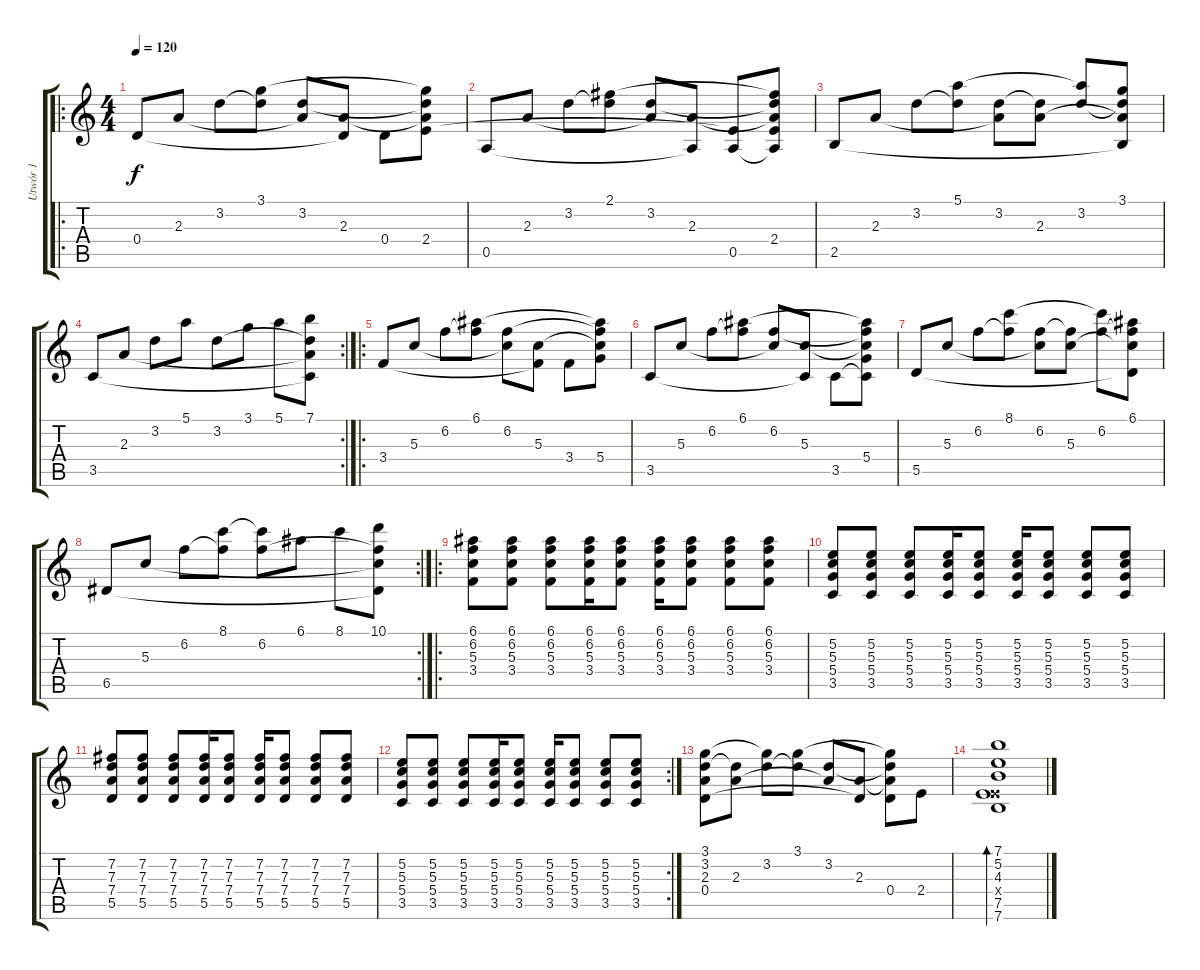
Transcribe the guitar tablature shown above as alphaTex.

\track ("Utwór 1" "Utwór 1") {instrument acousticguitarsteel}
\staff {score tabs}
\tuning (E4 B3 G3 D3 A2 E2) {hide}
\ro
\ts (4 4)
\tempo 120
\clef g2
\ks c
0.4.8{dy f instrument acousticguitarsteel} 2.3.8 3.2.8 (3.1 3.2{t}).8 (3.2 2.3{t}).8 (2.3 0.4{t}).8 0.4.8 (3.1{t} 3.2{t} 2.3{t} 2.4).8 |
0.5.8 2.3.8 3.2.8 (2.1 3.2{t}).8 (3.2 2.3{t}).8 (2.3 0.5{t}).8 (2.4{t} 0.5).8 (2.1{t} 3.2{t} 2.3{t} 2.4 0.5{t}).8 |
2.5.8 2.3.8 3.2.8 (5.1 3.2{t}).8 (3.2 2.3{t}).8 (3.2{t} 2.3).8 (5.1{t} 3.2).8 (3.1 3.2{t} 2.3{t} 2.5{t}).8 |
\rc 2
3.5.8 2.3.8 3.2.8 5.1.8 3.2.8 3.1.8 5.1.8 (7.1 3.2{t} 2.3{t} 3.5{t}).8 |
\ro
3.4.8 5.3.8 6.2.8 (6.1 6.2{t}).8 (6.2 5.3{t}).8 (5.3 3.4{t}).8 3.4.8 (6.1{t} 6.2{t} 5.3{t} 5.4).8 |
3.5.8 5.3.8 6.2.8 (6.1 6.2{t}).8 (6.2 5.3{t}).8 (5.3 3.5{t}).8 3.5.8 (6.1{t} 6.2{t} 5.3{t} 5.4 3.5{t}).8 |
5.5.8 5.3.8 6.2.8 (8.1 6.2{t}).8 (6.2 5.3{t}).8 (6.2{t} 5.3).8 (8.1{t} 6.2).8 (6.1 6.2{t} 5.3{t} 5.5{t}).8 |
\rc 2
6.5.8 5.3.8 6.2.8 (8.1 6.2{t}).8 (8.1{t} 6.2).8 6.1.8 8.1.8 (10.1 6.2{t} 5.3{t} 6.5{t}).8 |
\ro
(6.1 6.2 5.3 3.4).8 (6.1 6.2 5.3 3.4).8 (6.1 6.2 5.3 3.4).8 (6.1 6.2 5.3 3.4).16 (6.1 6.2 5.3 3.4).8 (6.1 6.2 5.3 3.4).16 (6.1 6.2 5.3 3.4).8 (6.1 6.2 5.3 3.4).8 (6.1 6.2 5.3 3.4).8 |
(5.2 5.3 5.4 3.5).8 (5.2 5.3 5.4 3.5).8 (5.2 5.3 5.4 3.5).8 (5.2 5.3 5.4 3.5).16 (5.2 5.3 5.4 3.5).8 (5.2 5.3 5.4 3.5).16 (5.2 5.3 5.4 3.5).8 (5.2 5.3 5.4 3.5).8 (5.2 5.3 5.4 3.5).8 |
(7.2 7.3 7.4 5.5).8 (7.2 7.3 7.4 5.5).8 (7.2 7.3 7.4 5.5).8 (7.2 7.3 7.4 5.5).16 (7.2 7.3 7.4 5.5).8 (7.2 7.3 7.4 5.5).16 (7.2 7.3 7.4 5.5).8 (7.2 7.3 7.4 5.5).8 (7.2 7.3 7.4 5.5).8 |
\rc 2
(5.2 5.3 5.4 3.5).8 (5.2 5.3 5.4 3.5).8 (5.2 5.3 5.4 3.5).8 (5.2 5.3 5.4 3.5).16 (5.2 5.3 5.4 3.5).8 (5.2 5.3 5.4 3.5).16 (5.2 5.3 5.4 3.5).8 (5.2 5.3 5.4 3.5).8 (5.2 5.3 5.4 3.5).8 |
(3.1 3.2 2.3 0.4).8 (3.2{t} 2.3).8 (3.1{t} 3.2).8 (3.1 3.2{t}).8 (3.2 2.3{t}).8 (2.3 0.4{t}).8 (3.1{t} 3.2{t} 2.3{t} 0.4).8 2.4.8 |
(7.1 5.2 4.3 2.4{x} 7.5 7.6).1{bd 240}
